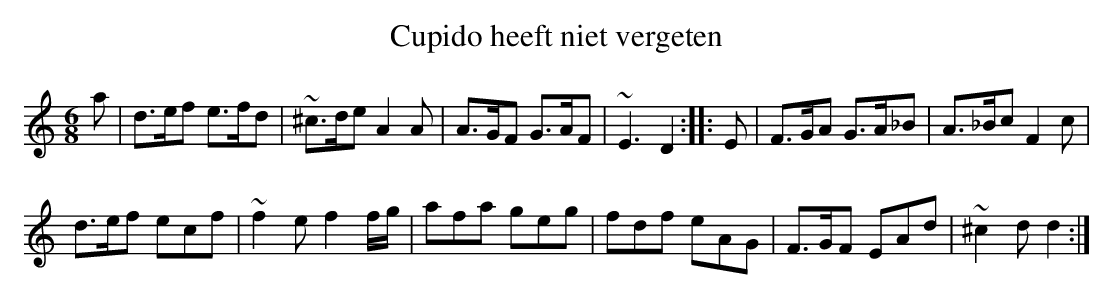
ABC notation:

X:1
T:Cupido heeft niet vergeten
M:6/8
K:Ddor
a|d>ef e>fd|~^c>deA2A|A>GF G>AF|~E3D2:||:E|F>GA G>A_B|A>_BcF2c|
d>ef ecf|~f2ef2f/g/|afa geg|fdf eAG|F>GF EAd|~^c2dd2:|
